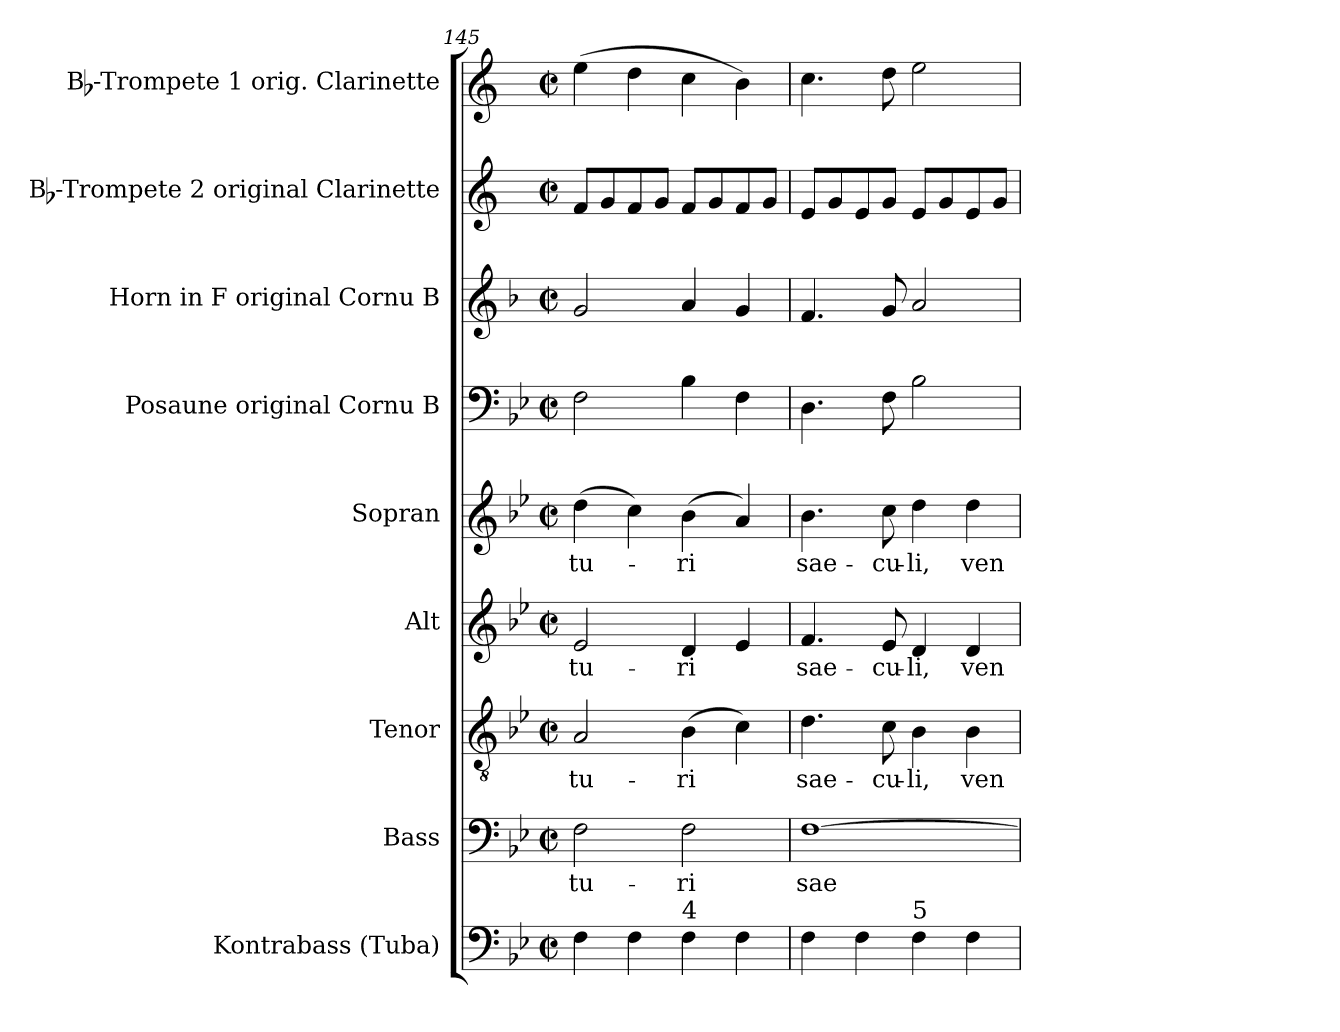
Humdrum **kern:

**kern	**kern	**text	**kern	**text	**kern	**text	**kern	**text	**kern	**kern	**kern	**kern
*part9	*part8	*part8	*part7	*part7	*part6	*part6	*part5	*part5	*part4	*part3	*part2	*part1
*staff9	*staff8	*staff8	*staff7	*staff7	*staff6	*staff6	*staff5	*staff5	*staff4	*staff3	*staff2	*staff1
*I"Kontrabass (Tuba)	*I"Bass	*	*I"Tenor	*	*I"Alt	*	*I"Sopran	*	*I"Posaune original Cornu B	*I"Horn in F original Cornu B	*I"Bb-Trompete 2 original Clarinette	*I"Bb-Trompete 1 orig. Clarinette
*I'Kb.	*I'B.	*	*I'T.	*	*I'A.	*	*I'S.	*	*I'Pos.	*I'Hrn.	*I'Bb Trp. 2	*I'Bb Trp. 1
*clefF4	*clefF4	*	*clefGv2	*	*clefG2	*	*clefG2	*	*clefF4	*clefG2	*clefG2	*clefG2
*ITrd7c12	*	*	*	*	*	*	*	*	*	*ITrd4c7	*ITrd1c2	*ITrd1c2
*k[b-e-]	*k[b-e-]	*	*k[b-e-]	*	*k[b-e-]	*	*k[b-e-]	*	*k[b-e-]	*k[b-e-]	*k[b-e-]	*k[b-e-]
*B-:	*B-:	*	*B-:	*	*B-:	*	*B-:	*	*B-:	*B-:	*B-:	*B-:
*M2/2	*M2/2	*	*M2/2	*	*M2/2	*	*M2/2	*	*M2/2	*M2/2	*M2/2	*M2/2
*met(c|)	*met(c|)	*	*met(c|)	*	*met(c|)	*	*met(c|)	*	*met(c|)	*met(c|)	*met(c|)	*met(c|)
=145	=145	=145	=145	=145	=145	=145	=145	=145	=145	=145	=145	=145
!	!	!LO:LY:b	!	!LO:LY:b	!	!LO:LY:b	!	!LO:LY:b	!	!	!	!
4FF\	2F\	-tu-	2A/	-tu-	2e-/	-tu-	(>4dd\	-tu-	2F\	2c/	8e-/L	(>4dd\
.	.	.	.	.	.	.	.	.	.	.	8f/	.
4FF\	.	.	.	.	.	.	4cc\)	.	.	.	8e-/	4cc\
.	.	.	.	.	.	.	.	.	.	.	8f/J	.
!LO:TX:a:t=4	!	!	!	!	!	!	!	!	!	!	!	!
!	!	!LO:LY:b	!	!LO:LY:b	!	!LO:LY:b	!	!LO:LY:b	!	!	!	!
4FF\	2F\	-ri	(>4B-\	-ri	4d/	-ri	(>4b-\	-ri	4B-\	4d/	8e-/L	4b-\
.	.	.	.	.	.	.	.	.	.	.	8f/	.
4FF\	.	.	4c\)	.	4e-/	.	4a/)	.	4F\	4c/	8e-/	4a\)
.	.	.	.	.	.	.	.	.	.	.	8f/J	.
=146	=146	=146	=146	=146	=146	=146	=146	=146	=146	=146	=146	=146
!	!	!LO:LY:b	!	!LO:LY:b	!	!LO:LY:b	!	!LO:LY:b	!	!	!	!
4FF\	[1F	sae-	4.d\	sae-	4.f/	sae-	4.b-\	sae-	4.D\	4.B-/	8d/L	4.b-\
.	.	.	.	.	.	.	.	.	.	.	8f/	.
4FF\	.	.	.	.	.	.	.	.	.	.	8d/	.
!	!	!	!	!LO:LY:b	!	!LO:LY:b	!	!LO:LY:b	!	!	!	!
.	.	.	8c\	-cu-	8e-/	-cu-	8cc\	-cu-	8F\	8c/	8f/J	8cc\
!LO:TX:a:t=5	!	!	!	!	!	!	!	!	!	!	!	!
!	!	!	!	!LO:LY:b	!	!LO:LY:b	!	!LO:LY:b	!	!	!	!
4FF\	.	.	4B-\	-li,	4d/	-li,	4dd\	-li,	2B-\	2d/	8d/L	2dd\
.	.	.	.	.	.	.	.	.	.	.	8f/	.
!	!	!	!	!LO:LY:b	!	!LO:LY:b	!	!LO:LY:b	!	!	!	!
4FF\	.	.	4B-\	ven-	4d/	ven-	4dd\	ven-	.	.	8d/	.
.	.	.	.	.	.	.	.	.	.	.	8f/J	.
=	=	=	=	=	=	=	=	=	=	=	=	=
*-	*-	*-	*-	*-	*-	*-	*-	*-	*-	*-	*-	*-
